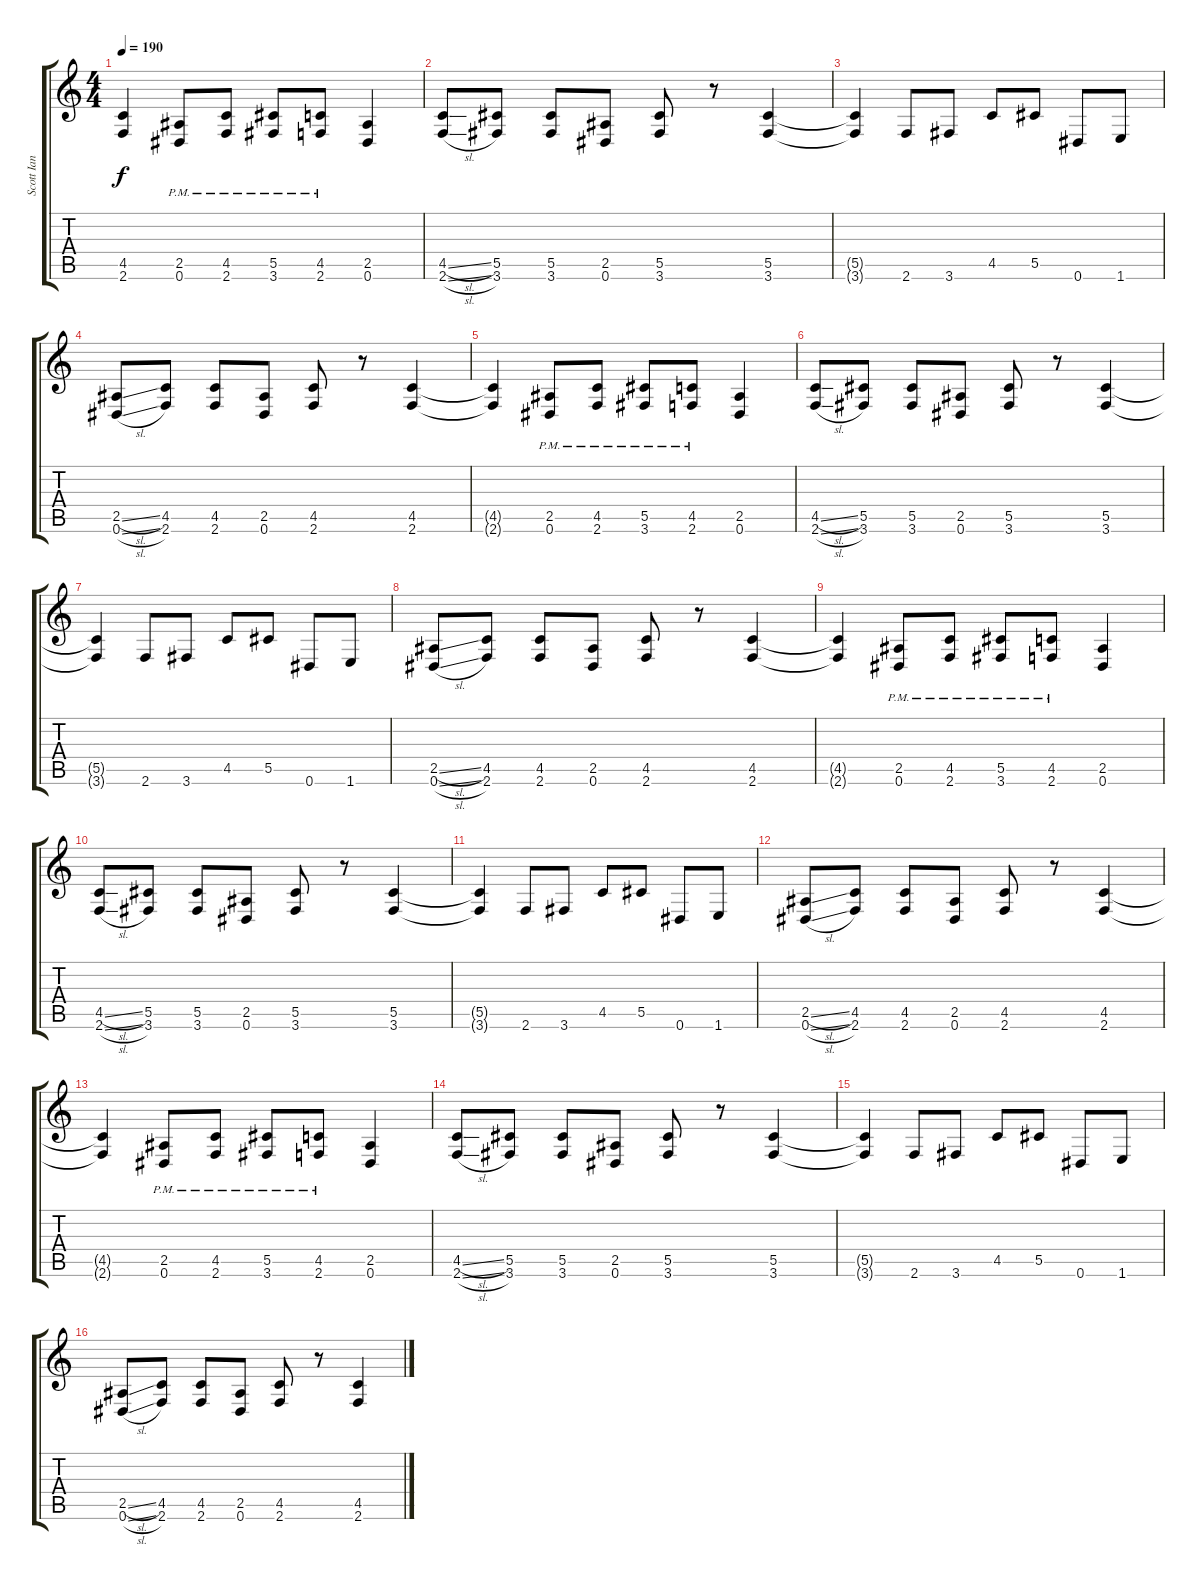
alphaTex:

\track ("Scott Ian" "Scott Ian") {instrument distortionguitar}
\staff {score tabs}
\tuning (Eb4 Bb3 Gb3 Db3 Ab2 Eb2) {hide}
\ts (4 4)
\tempo 190
\clef g2
\ks c
(4.5{t} 2.6{t}).4{dy f} (2.5{pm} 0.6{pm}).8 (4.5{pm} 2.6{pm}).8 (5.5{pm} 3.6{pm}).8 (4.5{pm} 2.6{pm}).8 (2.5 0.6).4 |
(4.5{sl} 2.6{sl}).8 (5.5 3.6).8 (5.5 3.6).8 (2.5 0.6).8 (5.5 3.6).8 r.8 (5.5 3.6).4 |
(5.5{t} 3.6{t}).4 2.6.8 3.6.8 4.5.8 5.5.8 0.6.8 1.6.8 |
(2.5{sl} 0.6{sl}).8 (4.5 2.6).8 (4.5 2.6).8 (2.5 0.6).8 (4.5 2.6).8 r.8 (4.5 2.6).4 |
(4.5{t} 2.6{t}).4 (2.5{pm} 0.6{pm}).8 (4.5{pm} 2.6{pm}).8 (5.5{pm} 3.6{pm}).8 (4.5{pm} 2.6{pm}).8 (2.5 0.6).4 |
(4.5{sl} 2.6{sl}).8 (5.5 3.6).8 (5.5 3.6).8 (2.5 0.6).8 (5.5 3.6).8 r.8 (5.5 3.6).4 |
(5.5{t} 3.6{t}).4 2.6.8 3.6.8 4.5.8 5.5.8 0.6.8 1.6.8 |
(2.5{sl} 0.6{sl}).8 (4.5 2.6).8 (4.5 2.6).8 (2.5 0.6).8 (4.5 2.6).8 r.8 (4.5 2.6).4 |
(4.5{t} 2.6{t}).4 (2.5{pm} 0.6{pm}).8 (4.5{pm} 2.6{pm}).8 (5.5{pm} 3.6{pm}).8 (4.5{pm} 2.6{pm}).8 (2.5 0.6).4 |
(4.5{sl} 2.6{sl}).8 (5.5 3.6).8 (5.5 3.6).8 (2.5 0.6).8 (5.5 3.6).8 r.8 (5.5 3.6).4 |
(5.5{t} 3.6{t}).4 2.6.8 3.6.8 4.5.8 5.5.8 0.6.8 1.6.8 |
(2.5{sl} 0.6{sl}).8 (4.5 2.6).8 (4.5 2.6).8 (2.5 0.6).8 (4.5 2.6).8 r.8 (4.5 2.6).4 |
(4.5{t} 2.6{t}).4 (2.5{pm} 0.6{pm}).8 (4.5{pm} 2.6{pm}).8 (5.5{pm} 3.6{pm}).8 (4.5{pm} 2.6{pm}).8 (2.5 0.6).4 |
(4.5{sl} 2.6{sl}).8 (5.5 3.6).8 (5.5 3.6).8 (2.5 0.6).8 (5.5 3.6).8 r.8 (5.5 3.6).4 |
(5.5{t} 3.6{t}).4 2.6.8 3.6.8 4.5.8 5.5.8 0.6.8 1.6.8 |
(2.5{sl} 0.6{sl}).8 (4.5 2.6).8 (4.5 2.6).8 (2.5 0.6).8 (4.5 2.6).8 r.8 (4.5 2.6).4
